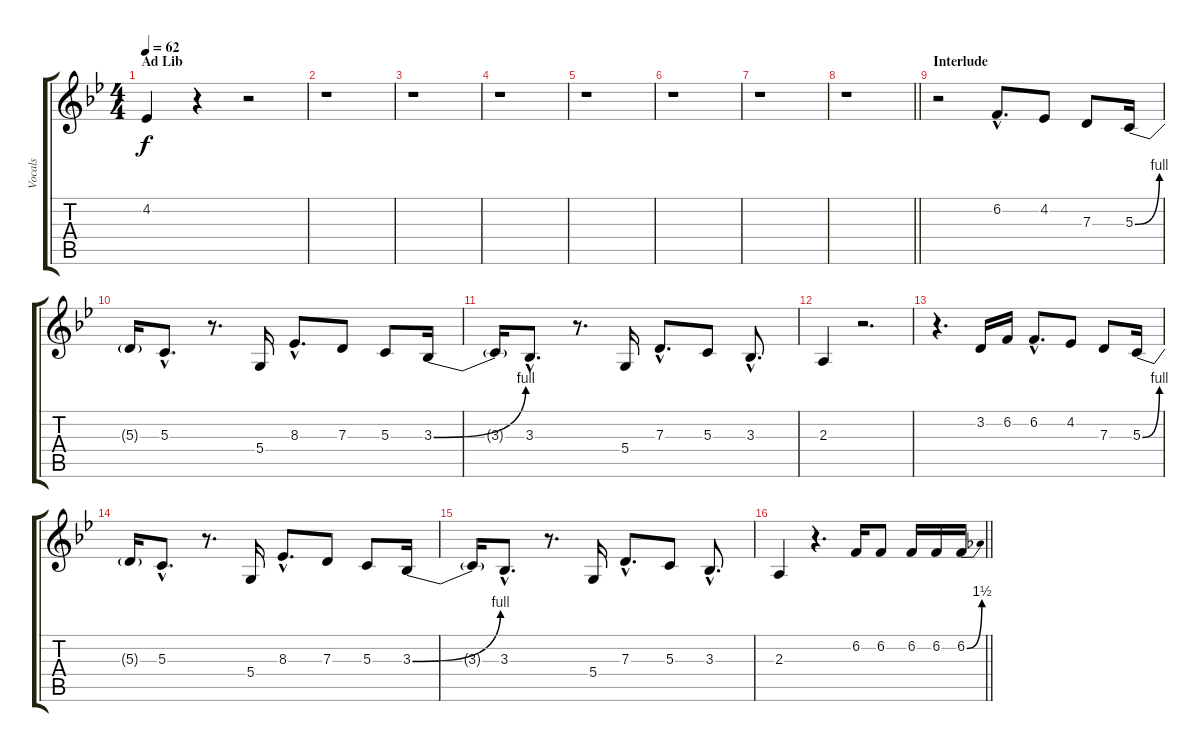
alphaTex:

\track ("Vocals" "Vocals") {instrument clarinet}
\staff {score tabs}
\tuning (E4 B3 G3 D3 A2 E2) {hide}
\ts (4 4)
\section ("" "Ad Lib")
\tempo 62
\clef g2
\ks bb
4.2{t}.4{dy f} r.4 r.2 |
r.1 |
r.1 |
r.1 |
r.1 |
r.1 |
r.1 |
\barLineRight lightlight
r.1 |
\section ("" "Interlude")
r.2 6.2{hac}.8{d} 4.2.8 7.3.8 5.3{be (bend 0 0 60 4)}.16 |
5.3{t}.16 5.3{hac}.8{d} r.8{d} 5.4.16 8.3{hac}.8{d} 7.3.8 5.3.8 3.3{be (bend 0 0 60 4)}.16 |
3.3{t}.16 3.3{hac}.8{d} r.8{d} 5.4.16 7.3{hac}.8{d} 5.3.8 3.3{hac}.8{d} |
2.3.4 r.2{d} |
r.4{d} 3.2.16 6.2.16 6.2{hac}.8{d} 4.2.8 7.3.8 5.3{be (bend 0 0 60 4)}.16 |
5.3{t}.16 5.3{hac}.8{d} r.8{d} 5.4.16 8.3{hac}.8{d} 7.3.8 5.3.8 3.3{be (bend 0 0 60 4)}.16 |
3.3{t}.16 3.3{hac}.8{d} r.8{d} 5.4.16 7.3{hac}.8{d} 5.3.8 3.3{hac}.8{d} |
\barLineRight lightlight
2.3.4 r.4{d} 6.2.16 6.2.8 6.2.16 6.2.16 6.2{be (bend 0 0 60 6)}.16
